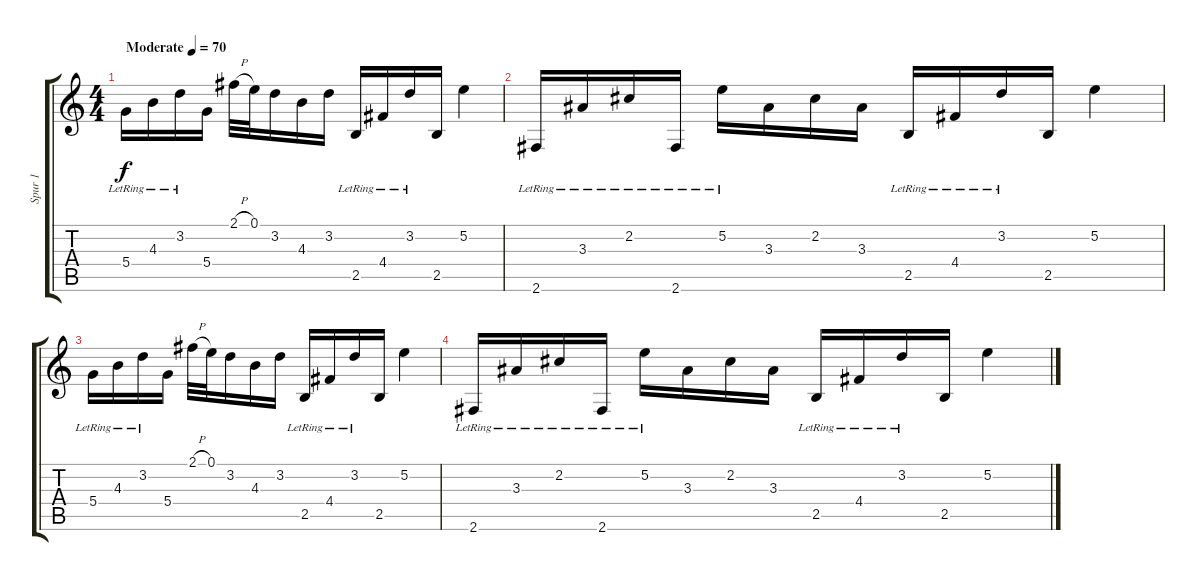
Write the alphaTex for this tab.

\track ("Spur 1" "Spur 1") {instrument acousticguitarsteel}
\staff {score tabs}
\tuning (E4 B3 G3 D3 A2 E2) {hide}
\ts (4 4)
\tempo (70 "Moderate")
\clef g2
\ks c
5.4{lr}.16{dy f instrument acousticguitarsteel} 4.3{lr}.16 3.2{lr}.16 5.4.16 2.1{h}.32 0.1.32 3.2.16 4.3.16 3.2.16 2.5{lr}.16 4.4{lr}.16 3.2{lr}.16 2.5.16 5.2.4 |
2.6{lr}.16 3.3{lr}.16 2.2{lr}.16 2.6{lr}.16 5.2{lr}.16 3.3.16 2.2.16 3.3.16 2.5{lr}.16 4.4{lr}.16 3.2{lr}.16 2.5.16 5.2.4 |
5.4{lr}.16 4.3{lr}.16 3.2{lr}.16 5.4.16 2.1{h}.32 0.1.32 3.2.16 4.3.16 3.2.16 2.5{lr}.16 4.4{lr}.16 3.2{lr}.16 2.5.16 5.2.4 |
2.6{lr}.16 3.3{lr}.16 2.2{lr}.16 2.6{lr}.16 5.2{lr}.16 3.3.16 2.2.16 3.3.16 2.5{lr}.16 4.4{lr}.16 3.2{lr}.16 2.5.16 5.2.4
